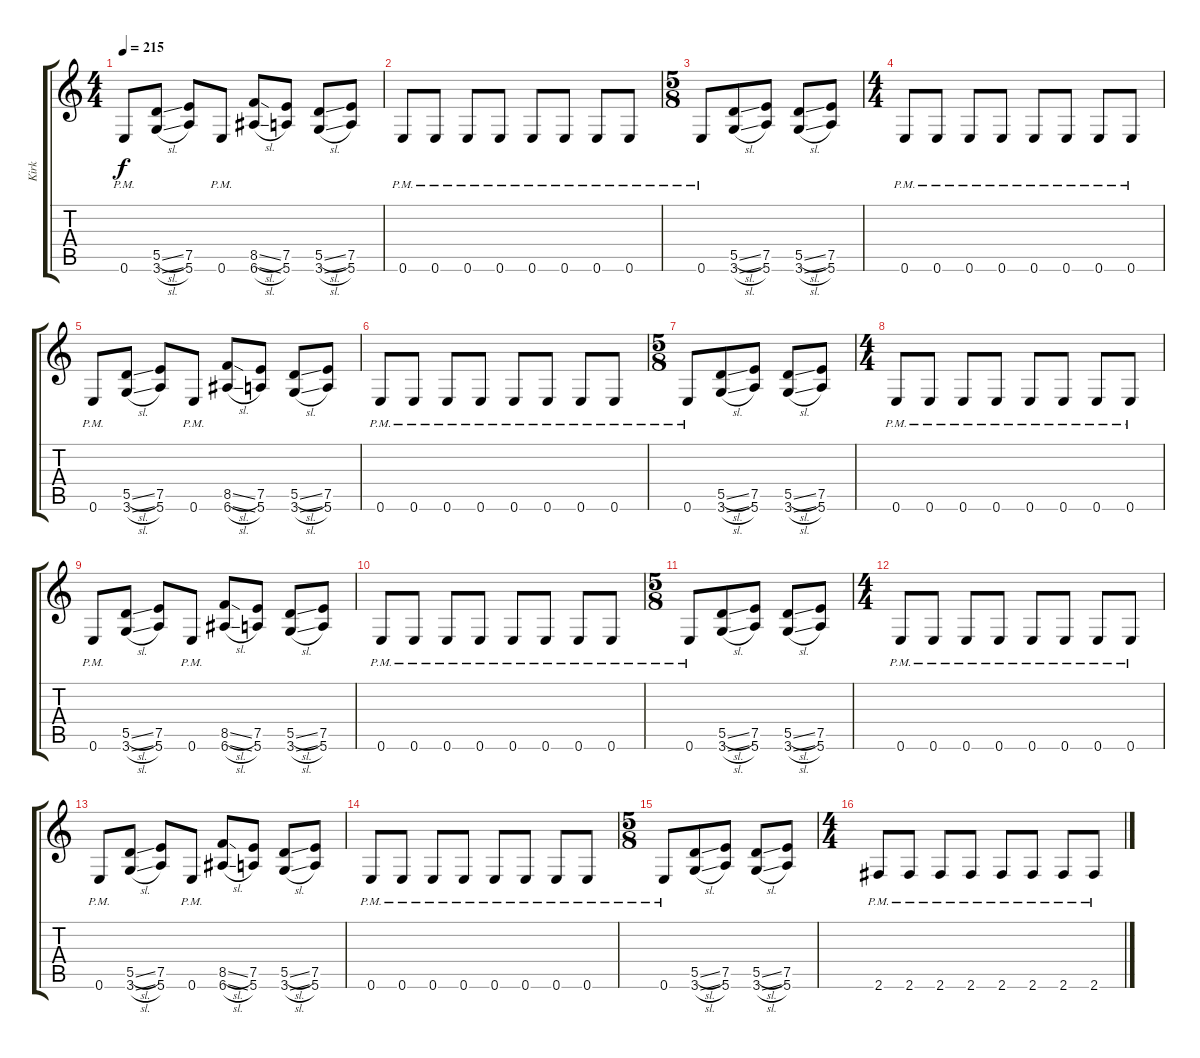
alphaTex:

\track ("Kirk" "Kirk") {instrument overdrivenguitar}
\staff {score tabs}
\tuning (E4 B3 G3 D3 A2 E2) {hide}
\ts (4 4)
\tempo 215
\clef g2
\ks c
0.6{pm}.8{dy f} (5.5{sl} 3.6{sl}).8 (7.5 5.6).8 0.6{pm}.8 (8.5{sl} 6.6{sl}).8 (7.5 5.6).8 (5.5{sl} 3.6{sl}).8 (7.5 5.6).8 |
0.6{pm}.8 0.6{pm}.8 0.6{pm}.8 0.6{pm}.8 0.6{pm}.8 0.6{pm}.8 0.6{pm}.8 0.6{pm}.8 |
\ts (5 8)
0.6{pm}.8 (5.5{sl} 3.6{sl}).8 (7.5 5.6).8 (5.5{sl} 3.6{sl}).8 (7.5 5.6).8 |
\ts (4 4)
0.6{pm}.8 0.6{pm}.8 0.6{pm}.8 0.6{pm}.8 0.6{pm}.8 0.6{pm}.8 0.6{pm}.8 0.6{pm}.8 |
0.6{pm}.8 (5.5{sl} 3.6{sl}).8 (7.5 5.6).8 0.6{pm}.8 (8.5{sl} 6.6{sl}).8 (7.5 5.6).8 (5.5{sl} 3.6{sl}).8 (7.5 5.6).8 |
0.6{pm}.8 0.6{pm}.8 0.6{pm}.8 0.6{pm}.8 0.6{pm}.8 0.6{pm}.8 0.6{pm}.8 0.6{pm}.8 |
\ts (5 8)
0.6{pm}.8 (5.5{sl} 3.6{sl}).8 (7.5 5.6).8 (5.5{sl} 3.6{sl}).8 (7.5 5.6).8 |
\ts (4 4)
0.6{pm}.8 0.6{pm}.8 0.6{pm}.8 0.6{pm}.8 0.6{pm}.8 0.6{pm}.8 0.6{pm}.8 0.6{pm}.8 |
0.6{pm}.8 (5.5{sl} 3.6{sl}).8 (7.5 5.6).8 0.6{pm}.8 (8.5{sl} 6.6{sl}).8 (7.5 5.6).8 (5.5{sl} 3.6{sl}).8 (7.5 5.6).8 |
0.6{pm}.8 0.6{pm}.8 0.6{pm}.8 0.6{pm}.8 0.6{pm}.8 0.6{pm}.8 0.6{pm}.8 0.6{pm}.8 |
\ts (5 8)
0.6{pm}.8 (5.5{sl} 3.6{sl}).8 (7.5 5.6).8 (5.5{sl} 3.6{sl}).8 (7.5 5.6).8 |
\ts (4 4)
0.6{pm}.8 0.6{pm}.8 0.6{pm}.8 0.6{pm}.8 0.6{pm}.8 0.6{pm}.8 0.6{pm}.8 0.6{pm}.8 |
0.6{pm}.8 (5.5{sl} 3.6{sl}).8 (7.5 5.6).8 0.6{pm}.8 (8.5{sl} 6.6{sl}).8 (7.5 5.6).8 (5.5{sl} 3.6{sl}).8 (7.5 5.6).8 |
0.6{pm}.8 0.6{pm}.8 0.6{pm}.8 0.6{pm}.8 0.6{pm}.8 0.6{pm}.8 0.6{pm}.8 0.6{pm}.8 |
\ts (5 8)
0.6{pm}.8 (5.5{sl} 3.6{sl}).8 (7.5 5.6).8 (5.5{sl} 3.6{sl}).8 (7.5 5.6).8 |
\ts (4 4)
2.6{pm}.8 2.6{pm}.8 2.6{pm}.8 2.6{pm}.8 2.6{pm}.8 2.6{pm}.8 2.6{pm}.8 2.6{pm}.8
